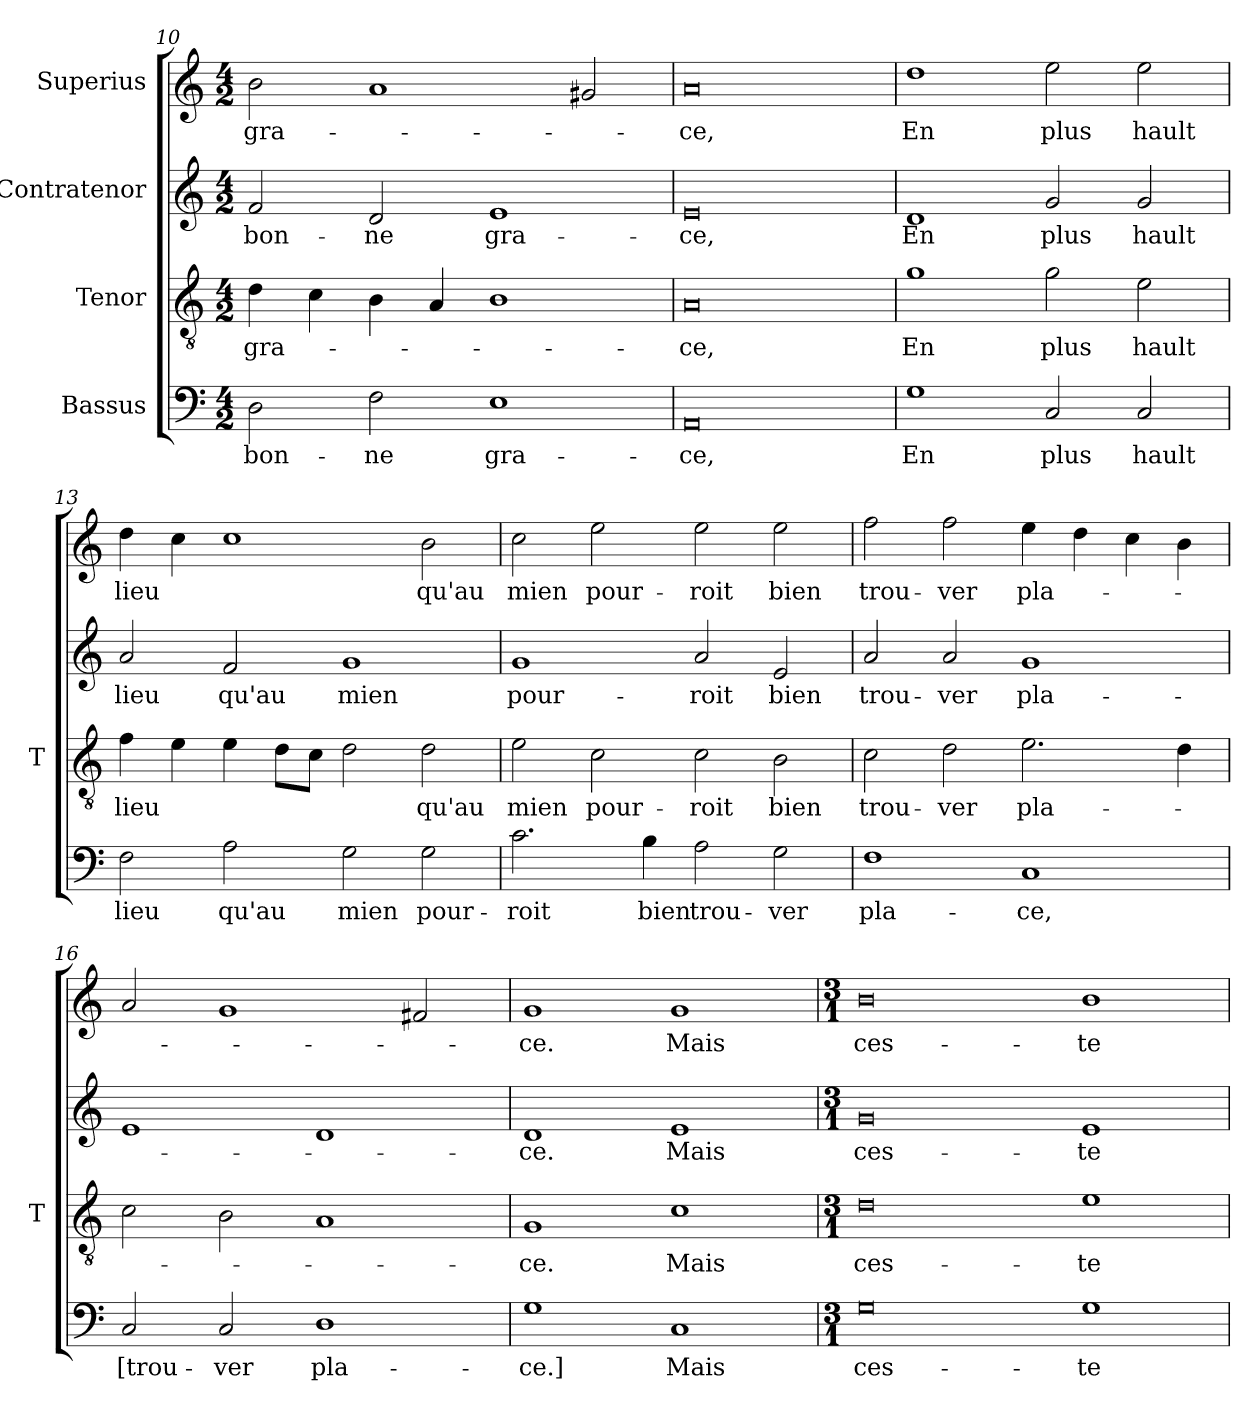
**kern	**text	**kern	**text	**kern	**text	**kern	**text
*part4	*part4	*part3	*part3	*part2	*part2	*part1	*part1
*staff4	*staff4	*staff3	*staff3	*staff2	*staff2	*staff1	*staff1
*I"Bassus	*	*I"Tenor	*	*I"Contratenor	*	*I"Superius	*
*	*	*I'T	*	*	*	*	*
*clefF4	*	*clefGv2	*	*clefG2	*	*clefG2	*
*k[]	*	*k[]	*	*k[]	*	*k[]	*
*M4/2	*	*M4/2	*	*M4/2	*	*M4/2	*
=10	=10	=10	=10	=10	=10	=10	=10
2D	bon-	4d	gra-	2f	bon-	2b	gra-
.	.	4c	.	.	.	.	.
2F	-ne	4B	.	2d	-ne	1a	.
.	.	4A	.	.	.	.	.
1E	gra-	1B	.	1e	gra-	.	.
.	.	.	.	.	.	2g#X	.
=11	=11	=11	=11	=11	=11	=11	=11
0AA	-ce,	0A	-ce,	0e	-ce,	0a	-ce,
=12	=12	=12	=12	=12	=12	=12	=12
1G	-En	1g	-En	1d	-En	1dd	-En
2C	-plus	2g	-plus	2g	-plus	2ee	-plus
2C	-hault	2e	-hault	2g	-hault	2ee	-hault
=13	=13	=13	=13	=13	=13	=13	=13
2F	-lieu	4f	-lieu	2a	-lieu	4dd	-lieu
.	.	4e	.	.	.	4cc	.
2A	-qu'au	4e	.	2f	-qu'au	1cc	.
.	.	8dL	.	.	.	.	.
.	.	8cJ	.	.	.	.	.
2G	-mien	2d	.	1g	-mien	.	.
2G	pour-	2d	-qu'au	.	.	2b	-qu'au
=14	=14	=14	=14	=14	=14	=14	=14
2.c	-roit	2e	-mien	1g	pour-	2cc	-mien
.	.	2c	pour-	.	.	2ee	pour-
4B	-bien	.	.	.	.	.	.
2A	trou-	2c	-roit	2a	-roit	2ee	-roit
2G	-ver	2B	-bien	2e	-bien	2ee	-bien
=15	=15	=15	=15	=15	=15	=15	=15
1F	pla-	2c	trou-	2a	trou-	2ff	trou-
.	.	2d	-ver	2a	-ver	2ff	-ver
1C	-ce,	2.e	pla-	1g	pla-	4ee	pla-
.	.	.	.	.	.	4dd	.
.	.	.	.	.	.	4cc	.
.	.	4d	.	.	.	4b	.
=16	=16	=16	=16	=16	=16	=16	=16
2C	[trou-	2c	.	1e	.	2a	.
2C	-ver	2B	.	.	.	1g	.
1D	pla-	1A	.	1d	.	.	.
.	.	.	.	.	.	2f#X	.
=17	=17	=17	=17	=17	=17	=17	=17
1G	-ce.]	1G	-ce.	1d	-ce.	1g	-ce.
1C	-Mais	1c	-Mais	1e	-Mais	1g	-Mais
=18	=18	=18	=18	=18	=18	=18	=18
*M3/1	*	*M3/1	*	*M3/1	*	*M3/1	*
0G	ces-	0d	ces-	0gi	ces-	0b	ces-
1G	-te	1e	-te	1e	-te	1b	-te
=	=	=	=	=	=	=	=
*-	*-	*-	*-	*-	*-	*-	*-
